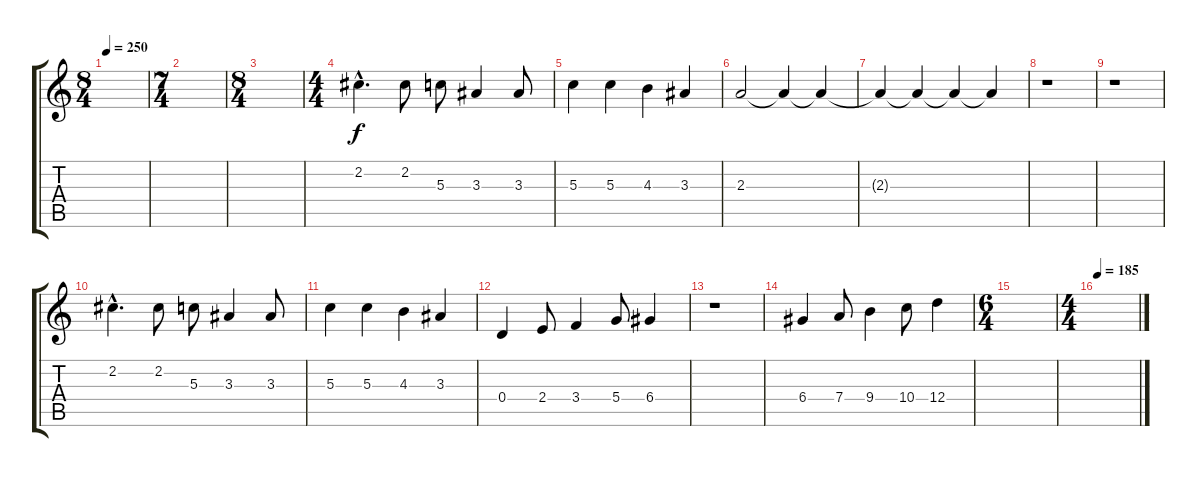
\track "" {instrument percussiveorgan}
\staff {score tabs}
\tuning (E5 B4 G4 D4 A3 E3) {hide}
\ts (8 4)
\tempo 250
\clef g2
\ks c
|
\ts (7 4)
|
\ts (8 4)
|
\ts (4 4)
2.2{hac}.4{d dy f} 2.2.8 5.3.8 3.3.4 3.3.8 |
5.3.4 5.3.4 4.3.4 3.3.4 |
2.3.2 2.3{t}.4 2.3{t}.4 |
2.3{t}.4 2.3{t}.4 2.3{t}.4 2.3{t}.4 |
r.1 |
r.1 |
2.2{hac}.4{d} 2.2.8 5.3.8 3.3.4 3.3.8 |
5.3.4 5.3.4 4.3.4 3.3.4 |
0.4.4 2.4.8 3.4.4 5.4.8 6.4.4 |
r.1 |
6.4.4 7.4.8 9.4.4 10.4.8 12.4.4 |
\ts (6 4)
|
\ts (4 4)
\tempo 185
